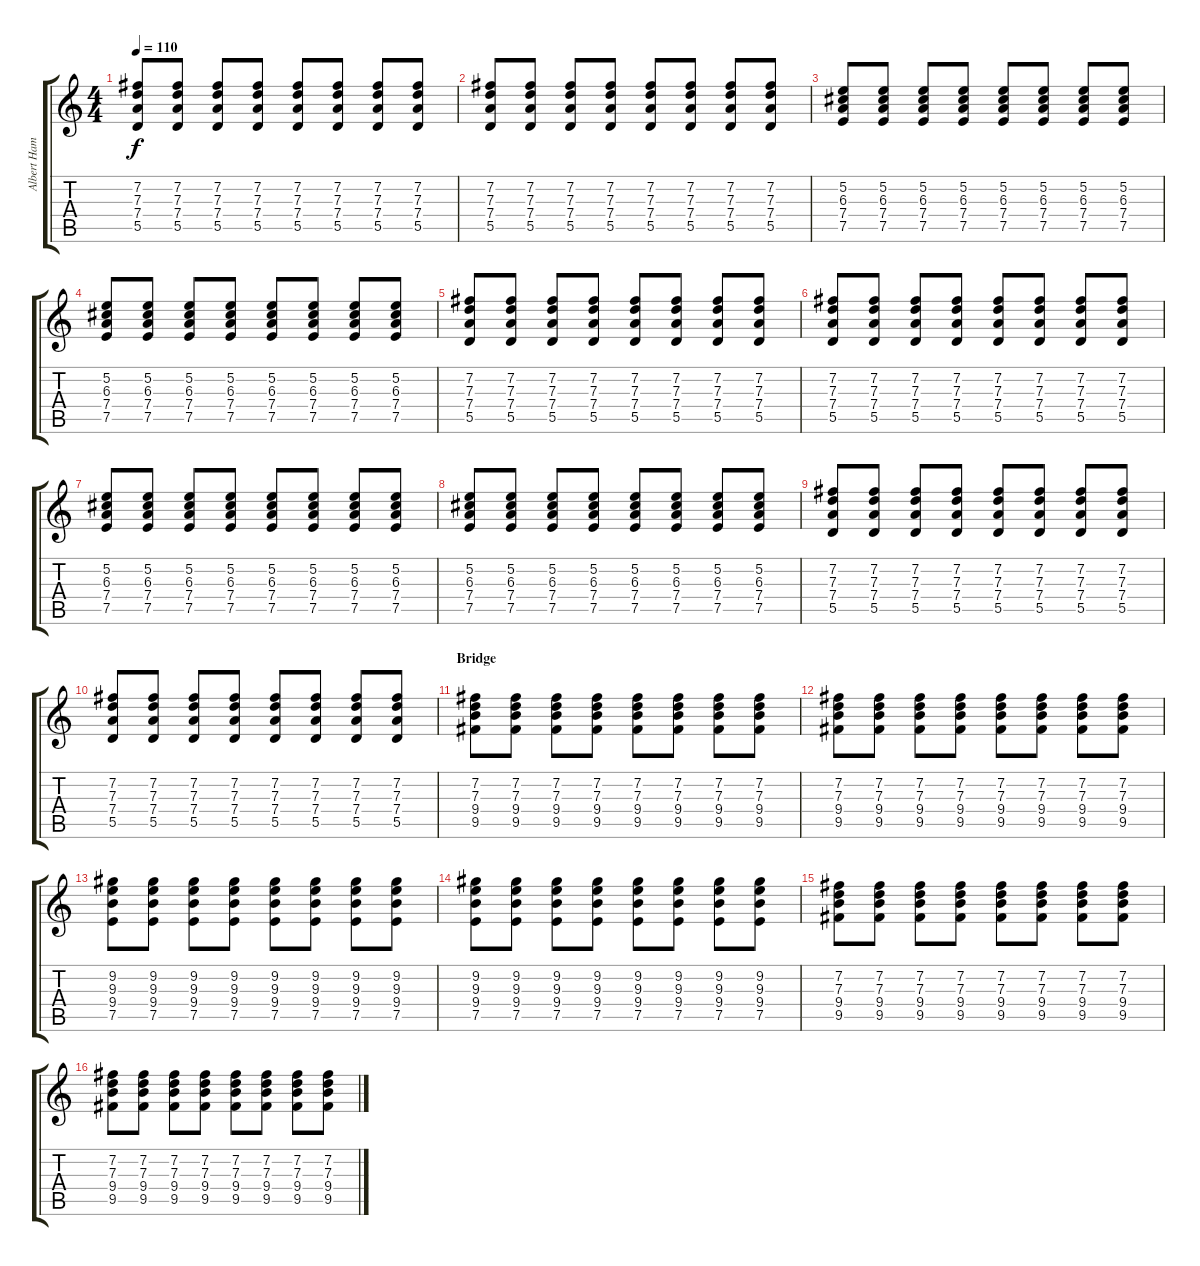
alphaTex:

\track ("Albert Hammond Jr. Rythm Guitar" "Albert Ham") {instrument distortionguitar}
\staff {score tabs}
\tuning (E4 B3 G3 D3 A2 E2) {hide}
\ts (4 4)
\tempo 110
\clef g2
\ks c
(7.2 7.3 7.4 5.5).8{dy f} (7.2 7.3 7.4 5.5).8 (7.2 7.3 7.4 5.5).8 (7.2 7.3 7.4 5.5).8 (7.2 7.3 7.4 5.5).8 (7.2 7.3 7.4 5.5).8 (7.2 7.3 7.4 5.5).8 (7.2 7.3 7.4 5.5).8 |
(7.2 7.3 7.4 5.5).8 (7.2 7.3 7.4 5.5).8 (7.2 7.3 7.4 5.5).8 (7.2 7.3 7.4 5.5).8 (7.2 7.3 7.4 5.5).8 (7.2 7.3 7.4 5.5).8 (7.2 7.3 7.4 5.5).8 (7.2 7.3 7.4 5.5).8 |
(5.2 6.3 7.4 7.5).8 (5.2 6.3 7.4 7.5).8 (5.2 6.3 7.4 7.5).8 (5.2 6.3 7.4 7.5).8 (5.2 6.3 7.4 7.5).8 (5.2 6.3 7.4 7.5).8 (5.2 6.3 7.4 7.5).8 (5.2 6.3 7.4 7.5).8 |
(5.2 6.3 7.4 7.5).8 (5.2 6.3 7.4 7.5).8 (5.2 6.3 7.4 7.5).8 (5.2 6.3 7.4 7.5).8 (5.2 6.3 7.4 7.5).8 (5.2 6.3 7.4 7.5).8 (5.2 6.3 7.4 7.5).8 (5.2 6.3 7.4 7.5).8 |
(7.2 7.3 7.4 5.5).8 (7.2 7.3 7.4 5.5).8 (7.2 7.3 7.4 5.5).8 (7.2 7.3 7.4 5.5).8 (7.2 7.3 7.4 5.5).8 (7.2 7.3 7.4 5.5).8 (7.2 7.3 7.4 5.5).8 (7.2 7.3 7.4 5.5).8 |
(7.2 7.3 7.4 5.5).8 (7.2 7.3 7.4 5.5).8 (7.2 7.3 7.4 5.5).8 (7.2 7.3 7.4 5.5).8 (7.2 7.3 7.4 5.5).8 (7.2 7.3 7.4 5.5).8 (7.2 7.3 7.4 5.5).8 (7.2 7.3 7.4 5.5).8 |
(5.2 6.3 7.4 7.5).8 (5.2 6.3 7.4 7.5).8 (5.2 6.3 7.4 7.5).8 (5.2 6.3 7.4 7.5).8 (5.2 6.3 7.4 7.5).8 (5.2 6.3 7.4 7.5).8 (5.2 6.3 7.4 7.5).8 (5.2 6.3 7.4 7.5).8 |
(5.2 6.3 7.4 7.5).8 (5.2 6.3 7.4 7.5).8 (5.2 6.3 7.4 7.5).8 (5.2 6.3 7.4 7.5).8 (5.2 6.3 7.4 7.5).8 (5.2 6.3 7.4 7.5).8 (5.2 6.3 7.4 7.5).8 (5.2 6.3 7.4 7.5).8 |
(7.2 7.3 7.4 5.5).8 (7.2 7.3 7.4 5.5).8 (7.2 7.3 7.4 5.5).8 (7.2 7.3 7.4 5.5).8 (7.2 7.3 7.4 5.5).8 (7.2 7.3 7.4 5.5).8 (7.2 7.3 7.4 5.5).8 (7.2 7.3 7.4 5.5).8 |
(7.2 7.3 7.4 5.5).8 (7.2 7.3 7.4 5.5).8 (7.2 7.3 7.4 5.5).8 (7.2 7.3 7.4 5.5).8 (7.2 7.3 7.4 5.5).8 (7.2 7.3 7.4 5.5).8 (7.2 7.3 7.4 5.5).8 (7.2 7.3 7.4 5.5).8 |
\section ("" "Bridge")
(7.2 7.3 9.4 9.5).8 (7.2 7.3 9.4 9.5).8 (7.2 7.3 9.4 9.5).8 (7.2 7.3 9.4 9.5).8 (7.2 7.3 9.4 9.5).8 (7.2 7.3 9.4 9.5).8 (7.2 7.3 9.4 9.5).8 (7.2 7.3 9.4 9.5).8 |
(7.2 7.3 9.4 9.5).8 (7.2 7.3 9.4 9.5).8 (7.2 7.3 9.4 9.5).8 (7.2 7.3 9.4 9.5).8 (7.2 7.3 9.4 9.5).8 (7.2 7.3 9.4 9.5).8 (7.2 7.3 9.4 9.5).8 (7.2 7.3 9.4 9.5).8 |
(9.2 9.3 9.4 7.5).8 (9.2 9.3 9.4 7.5).8 (9.2 9.3 9.4 7.5).8 (9.2 9.3 9.4 7.5).8 (9.2 9.3 9.4 7.5).8 (9.2 9.3 9.4 7.5).8 (9.2 9.3 9.4 7.5).8 (9.2 9.3 9.4 7.5).8 |
(9.2 9.3 9.4 7.5).8 (9.2 9.3 9.4 7.5).8 (9.2 9.3 9.4 7.5).8 (9.2 9.3 9.4 7.5).8 (9.2 9.3 9.4 7.5).8 (9.2 9.3 9.4 7.5).8 (9.2 9.3 9.4 7.5).8 (9.2 9.3 9.4 7.5).8 |
(7.2 7.3 9.4 9.5).8 (7.2 7.3 9.4 9.5).8 (7.2 7.3 9.4 9.5).8 (7.2 7.3 9.4 9.5).8 (7.2 7.3 9.4 9.5).8 (7.2 7.3 9.4 9.5).8 (7.2 7.3 9.4 9.5).8 (7.2 7.3 9.4 9.5).8 |
(7.2 7.3 9.4 9.5).8 (7.2 7.3 9.4 9.5).8 (7.2 7.3 9.4 9.5).8 (7.2 7.3 9.4 9.5).8 (7.2 7.3 9.4 9.5).8 (7.2 7.3 9.4 9.5).8 (7.2 7.3 9.4 9.5).8 (7.2 7.3 9.4 9.5).8
